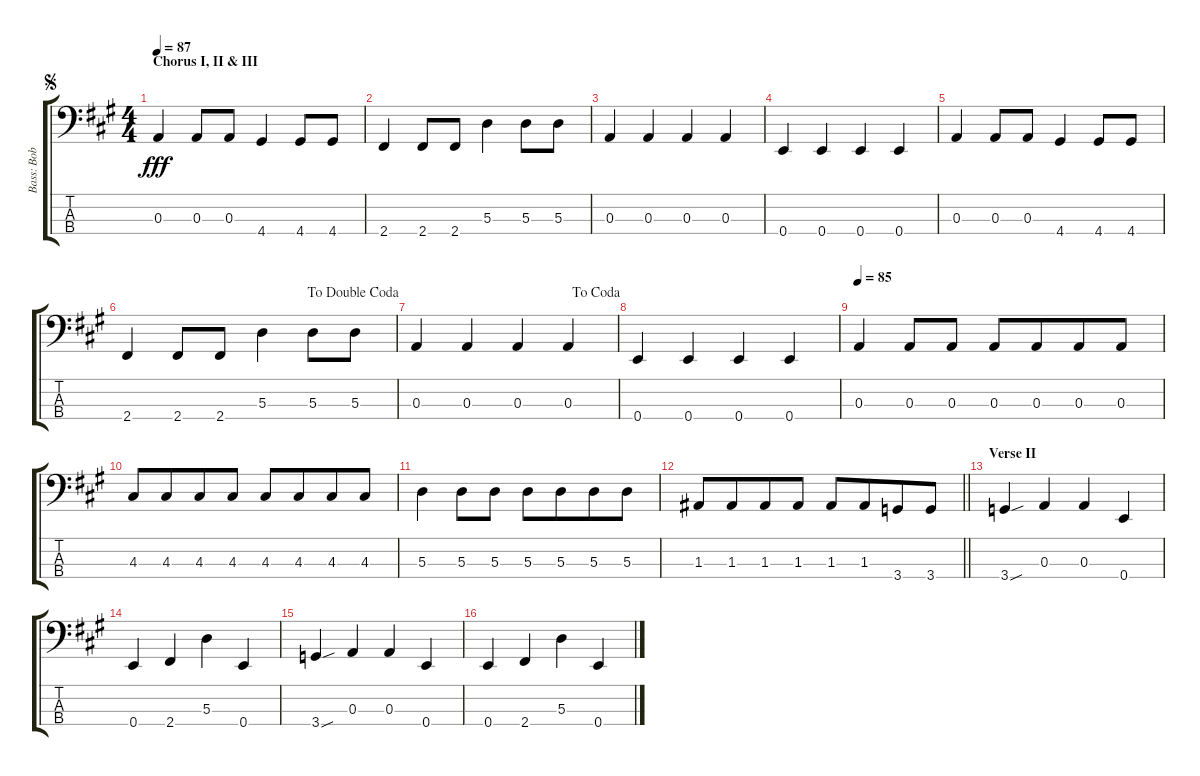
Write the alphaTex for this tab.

\track ("Bass: Bob" "Bass: Bob") {instrument electricbassfinger}
\staff {score tabs}
\tuning (G2 D2 A1 E1) {hide}
\ts (4 4)
\section ("" "Chorus I, II & III")
\jump segno
\tempo 87
\clef f4
\ks a
0.3.4{dy fff} 0.3.8 0.3.8 4.4.4 4.4.8 4.4.8 |
2.4.4 2.4.8 2.4.8 5.3.4 5.3.8 5.3.8 |
0.3.4 0.3.4 0.3.4 0.3.4 |
0.4.4 0.4.4 0.4.4 0.4.4 |
0.3.4 0.3.8 0.3.8 4.4.4 4.4.8 4.4.8 |
\jump dadoublecoda
2.4.4 2.4.8 2.4.8 5.3.4 5.3.8 5.3.8 |
\jump dacoda
0.3.4 0.3.4 0.3.4 0.3.4 |
0.4.4 0.4.4 0.4.4 0.4.4 |
\tempo 85
0.3.4 0.3.8{beam merge} 0.3.8{beam split} 0.3.8{beam merge} 0.3.8{beam merge} 0.3.8{beam merge} 0.3.8 |
4.3.8 4.3.8{beam merge} 4.3.8{beam merge} 4.3.8{beam split} 4.3.8{beam merge} 4.3.8{beam merge} 4.3.8{beam merge} 4.3.8 |
5.3.4 5.3.8{beam merge} 5.3.8{beam split} 5.3.8{beam merge} 5.3.8{beam merge} 5.3.8{beam merge} 5.3.8 |
\barLineRight lightlight
1.3.8 1.3.8{beam merge} 1.3.8 1.3.8{beam split} 1.3.8 1.3.8{beam merge} 3.4.8 3.4.8 |
\section ("" "Verse II")
3.4{sou}.4 0.3.4 0.3.4 0.4.4 |
0.4.4 2.4.4 5.3.4 0.4.4 |
3.4{sou}.4 0.3.4 0.3.4 0.4.4 |
0.4.4 2.4.4 5.3.4 0.4.4
